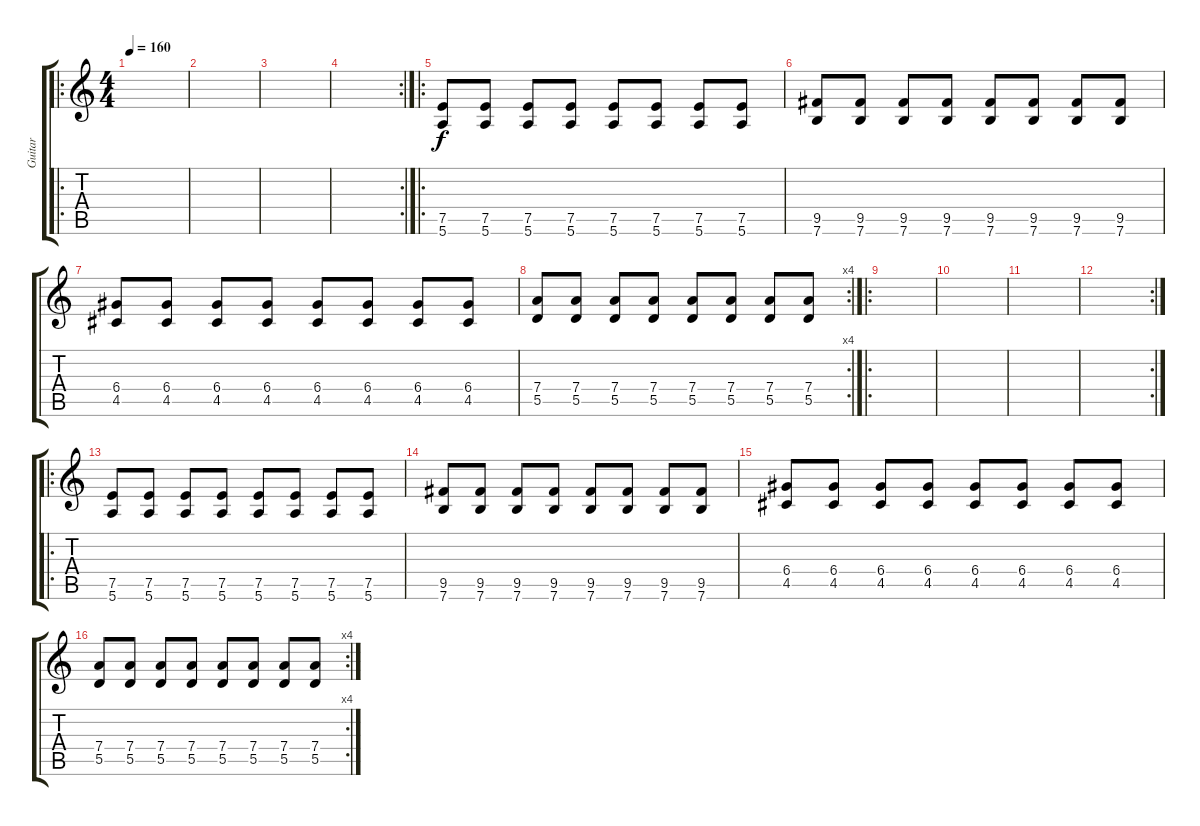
\track ("Guitar " "Guitar ") {instrument distortionguitar}
\staff {score tabs}
\tuning (E4 B3 G3 D3 A2 E2) {hide}
\ro
\ts (4 4)
\tempo 160
\clef g2
\ks c
|
|
|
\rc 2
|
\ro
(7.5 5.6).8 (7.5 5.6).8 (7.5 5.6).8 (7.5 5.6).8 (7.5 5.6).8 (7.5 5.6).8 (7.5 5.6).8 (7.5 5.6).8 |
(9.5 7.6).8 (9.5 7.6).8 (9.5 7.6).8 (9.5 7.6).8 (9.5 7.6).8 (9.5 7.6).8 (9.5 7.6).8 (9.5 7.6).8 |
(6.4 4.5).8 (6.4 4.5).8 (6.4 4.5).8 (6.4 4.5).8 (6.4 4.5).8 (6.4 4.5).8 (6.4 4.5).8 (6.4 4.5).8 |
\rc 4
(7.4 5.5).8 (7.4 5.5).8 (7.4 5.5).8 (7.4 5.5).8 (7.4 5.5).8 (7.4 5.5).8 (7.4 5.5).8 (7.4 5.5).8 |
\ro
|
|
|
\rc 2
|
\ro
(7.5 5.6).8 (7.5 5.6).8 (7.5 5.6).8 (7.5 5.6).8 (7.5 5.6).8 (7.5 5.6).8 (7.5 5.6).8 (7.5 5.6).8 |
(9.5 7.6).8 (9.5 7.6).8 (9.5 7.6).8 (9.5 7.6).8 (9.5 7.6).8 (9.5 7.6).8 (9.5 7.6).8 (9.5 7.6).8 |
(6.4 4.5).8 (6.4 4.5).8 (6.4 4.5).8 (6.4 4.5).8 (6.4 4.5).8 (6.4 4.5).8 (6.4 4.5).8 (6.4 4.5).8 |
\rc 4
(7.4 5.5).8 (7.4 5.5).8 (7.4 5.5).8 (7.4 5.5).8 (7.4 5.5).8 (7.4 5.5).8 (7.4 5.5).8 (7.4 5.5).8
